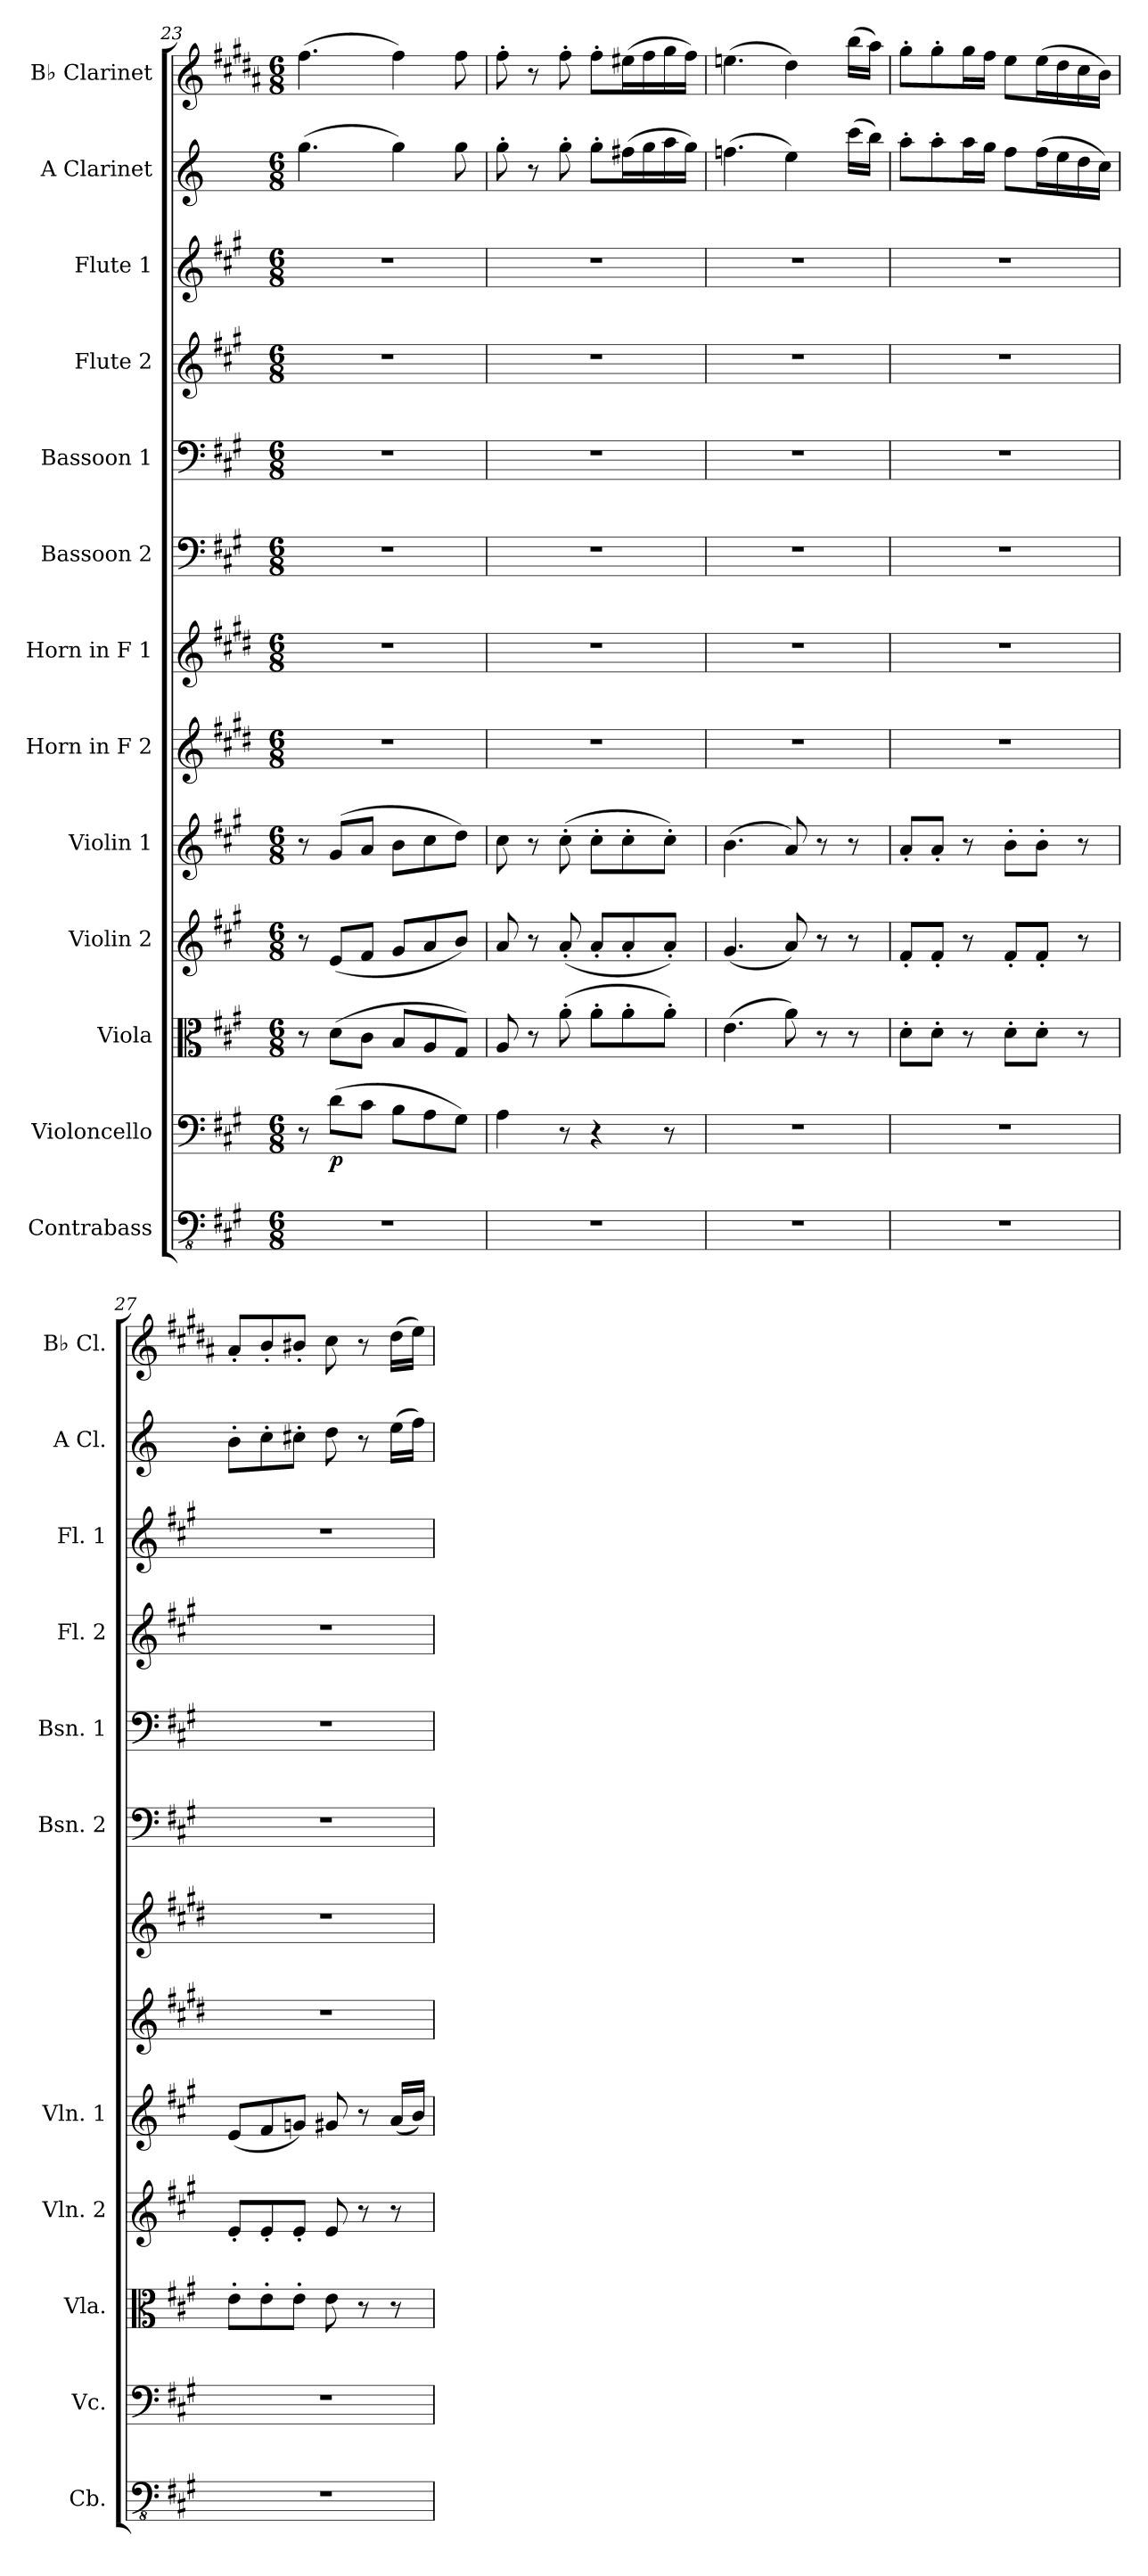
**kern	**kern	**dynam	**kern	**kern	**kern	**kern	**kern	**kern	**kern	**kern	**kern	**kern	**kern
*part13	*part12	*part12	*part11	*part10	*part9	*part8	*part7	*part6	*part5	*part4	*part3	*part2	*part1
*staff13	*staff12	*staff12	*staff11	*staff10	*staff9	*staff8	*staff7	*staff6	*staff5	*staff4	*staff3	*staff2	*staff1
*I"Contrabass	*I"Violoncello	*	*I"Viola	*I"Violin 2	*I"Violin 1	*I"Horn in F 2	*I"Horn in F 1	*I"Bassoon 2	*I"Bassoon 1	*I"Flute 2	*I"Flute 1	*I"A Clarinet	*I"B♭ Clarinet
*I'Cb.	*I'Vc.	*	*I'Vla.	*I'Vln. 2	*I'Vln. 1	*	*	*I'Bsn. 2	*I'Bsn. 1	*I'Fl. 2	*I'Fl. 1	*I'A Cl.	*I'B♭ Cl.
*clefFv4	*clefF4	*	*clefC3	*clefG2	*clefG2	*clefG2	*clefG2	*clefF4	*clefF4	*clefG2	*clefG2	*clefG2	*clefG2
*ITrd7c12	*	*	*	*	*	*ITrd4c7	*ITrd4c7	*	*	*	*	*ITrd2c3	*ITrd1c2
*k[f#c#g#]	*k[f#c#g#]	*	*k[f#c#g#]	*k[f#c#g#]	*k[f#c#g#]	*k[f#c#g#]	*k[f#c#g#]	*k[f#c#g#]	*k[f#c#g#]	*k[f#c#g#]	*k[f#c#g#]	*k[f#c#g#]	*k[f#c#g#]
*M6/8	*M6/8	*	*M6/8	*M6/8	*M6/8	*M6/8	*M6/8	*M6/8	*M6/8	*M6/8	*M6/8	*M6/8	*M6/8
=23	=23	=23	=23	=23	=23	=23	=23	=23	=23	=23	=23	=23	=23
2.r	8r	.	8r	8r	8r	2.r	2.r	2.r	2.r	2.r	2.r	(>4.ee\	(>4.ee\
!	!	!LO:DY:b	!	!	!	!	!	!	!	!	!	!	!
.	(>8d\L	p	(>8d\L	(<8e/L	(>8g#/L	.	.	.	.	.	.	.	.
.	8c#\J	.	8c#\J	8f#/J	8a/J	.	.	.	.	.	.	.	.
.	8B\L	.	8B/L	8g#/L	8b\L	.	.	.	.	.	.	4ee\)	4ee\)
.	8A\	.	8A/	8a/	8cc#\	.	.	.	.	.	.	.	.
.	8G#\J)	.	8G#/J)	8b/J)	8dd\J)	.	.	.	.	.	.	8ee\	8ee\
=24	=24	=24	=24	=24	=24	=24	=24	=24	=24	=24	=24	=24	=24
2.r	4A\	.	8A/	8a/	8cc#\	2.r	2.r	2.r	2.r	2.r	2.r	8ee'\	8ee'\
.	.	.	8r	8r	8r	.	.	.	.	.	.	8r	8r
.	8r	.	(>8a'\	(<8a'/	(>8cc#'\	.	.	.	.	.	.	8ee'\	8ee'\
.	4r	.	8a'\L	8a'/L	8cc#'\L	.	.	.	.	.	.	8ee'\L	8ee'\L
.	.	.	8a'\	8a'/	8cc#'\	.	.	.	.	.	.	(>16dd#X\L	(>16dd#X\L
.	.	.	.	.	.	.	.	.	.	.	.	16ee\	16ee\
.	8r	.	8a'\J)	8a'/J)	8cc#'\J)	.	.	.	.	.	.	16ff#\	16ff#\
.	.	.	.	.	.	.	.	.	.	.	.	16ee\JJ)	16ee\JJ)
!!LO:PB:g=z
=25	=25	=25	=25	=25	=25	=25	=25	=25	=25	=25	=25	=25	=25
2.r	2.r	.	(>4.e\	(<4.g#/	(>4.b\	2.r	2.r	2.r	2.r	2.r	2.r	(>4.ddn\	(>4.ddn\
.	.	.	8a\)	8a/)	8a/)	.	.	.	.	.	.	4cc#\)	4cc#\)
.	.	.	8r	8r	8r	.	.	.	.	.	.	.	.
.	.	.	8r	8r	8r	.	.	.	.	.	.	(>16aa\LL	(>16aa\LL
.	.	.	.	.	.	.	.	.	.	.	.	16gg#\JJ)	16gg#\JJ)
=26	=26	=26	=26	=26	=26	=26	=26	=26	=26	=26	=26	=26	=26
2.r	2.r	.	8d'\L	8f#'/L	8a'/L	2.r	2.r	2.r	2.r	2.r	2.r	8ff#'\L	8ff#'\L
.	.	.	8d'\J	8f#'/J	8a'/J	.	.	.	.	.	.	8ff#'\	8ff#'\
.	.	.	8r	8r	8r	.	.	.	.	.	.	16ff#\L	16ff#\L
.	.	.	.	.	.	.	.	.	.	.	.	16ee\JJ	16ee\JJ
.	.	.	8d'\L	8f#'/L	8b'\L	.	.	.	.	.	.	8dd\L	8dd\L
.	.	.	8d'\J	8f#'/J	8b'\J	.	.	.	.	.	.	(>16dd\L	(>16dd\L
.	.	.	.	.	.	.	.	.	.	.	.	16cc#\	16cc#\
.	.	.	8r	8r	8r	.	.	.	.	.	.	16b\	16b\
.	.	.	.	.	.	.	.	.	.	.	.	16a\JJ)	16a\JJ)
=27	=27	=27	=27	=27	=27	=27	=27	=27	=27	=27	=27	=27	=27
2.r	2.r	.	8e'\L	8e'/L	(<8e/L	2.r	2.r	2.r	2.r	2.r	2.r	8g#'\L	8g#'/L
.	.	.	8e'\	8e'/	8f#/	.	.	.	.	.	.	8a'\	8a'/
.	.	.	8e'\J	8e'/J	8gn/J)	.	.	.	.	.	.	8a#X'\J	8a#X'/J
.	.	.	8e\	8e/	8g#X/	.	.	.	.	.	.	8b\	8b\
.	.	.	8r	8r	8r	.	.	.	.	.	.	8r	8r
.	.	.	8r	8r	(<16a/LL	.	.	.	.	.	.	(>16cc#\LL	(>16cc#\LL
.	.	.	.	.	16b/JJ)	.	.	.	.	.	.	16dd\JJ)	16dd\JJ)
=	=	=	=	=	=	=	=	=	=	=	=	=	=
*-	*-	*-	*-	*-	*-	*-	*-	*-	*-	*-	*-	*-	*-
